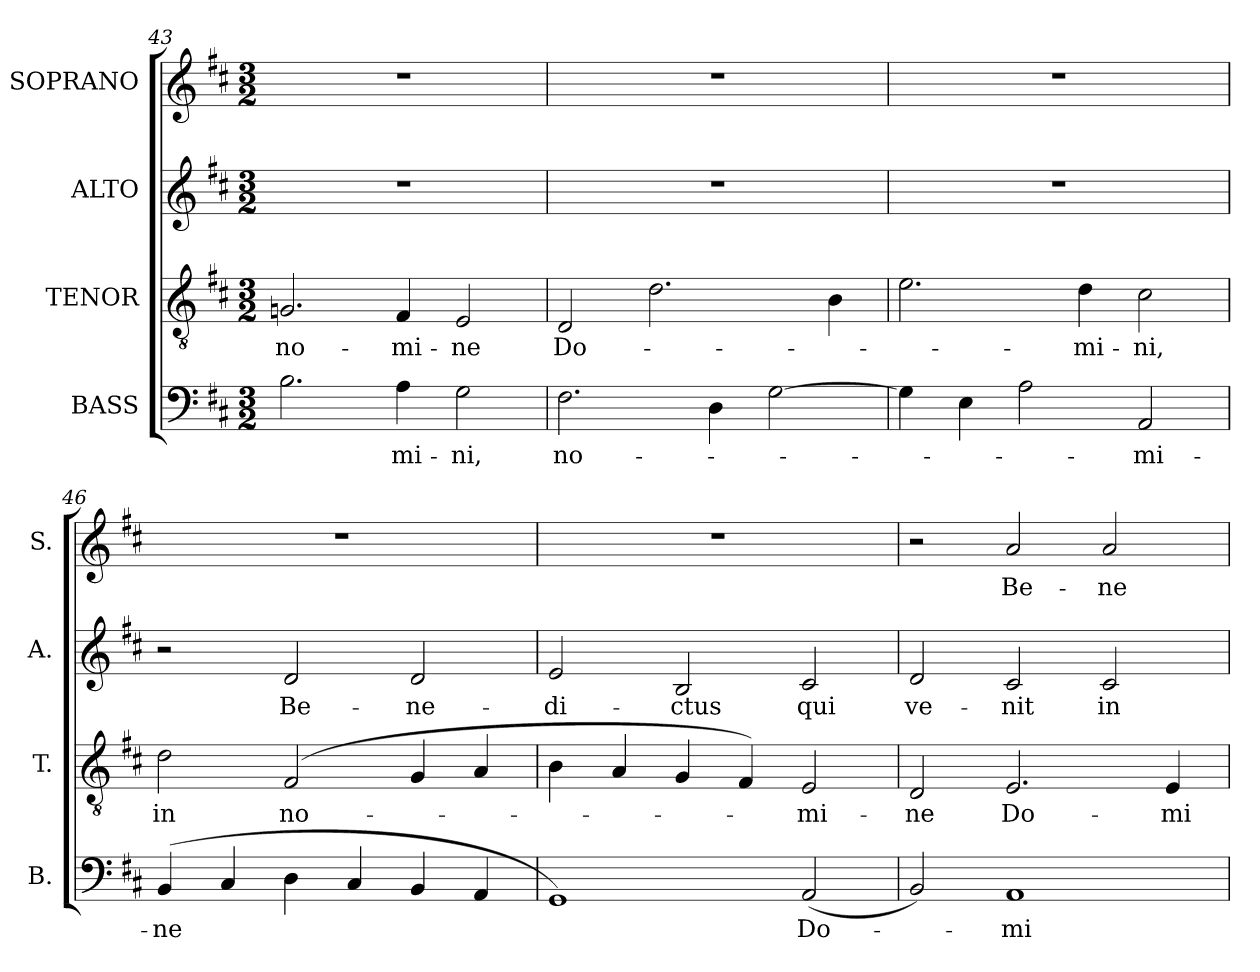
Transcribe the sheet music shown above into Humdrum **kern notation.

**kern	**text	**kern	**text	**kern	**text	**kern	**text
*part4	*part4	*part3	*part3	*part2	*part2	*part1	*part1
*staff4	*staff4	*staff3	*staff3	*staff2	*staff2	*staff1	*staff1
*I"BASS	*	*I"TENOR	*	*I"ALTO	*	*I"SOPRANO	*
*I'B.	*	*I'T.	*	*I'A.	*	*I'S.	*
*clefF4	*	*clefGv2	*	*clefG2	*	*clefG2	*
*	*	*ITrd7c12	*	*	*	*	*
*k[f#c#]	*	*k[f#c#]	*	*k[f#c#]	*	*k[f#c#]	*
*D:	*	*D:	*	*D:	*	*D:	*
*M3/2	*	*M3/2	*	*M3/2	*	*M3/2	*
=43	=43	=43	=43	=43	=43	=43	=43
!	!	!	!LO:LY:b:color=#000000	!LO:N:vis=1	!	!LO:N:vis=1	!
2.Bi\	.	2.GGni/	no-	1.r	.	1.r	.
!	!LO:LY:b:color=#000000	!	!	!	!	!	!
!	!	!	!LO:LY:b:color=#000000	!	!	!	!
4Ai\	-mi-	4FF#i/	-mi-	.	.	.	.
!	!LO:LY:b:color=#000000	!	!	!	!	!	!
!	!	!	!LO:LY:b:color=#000000	!	!	!	!
2Gi\	-ni,	2EEi/	-ne	.	.	.	.
=44	=44	=44	=44	=44	=44	=44	=44
!	!LO:LY:b:color=#000000	!	!	!	!	!	!
!	!	!	!LO:LY:b:color=#000000	!LO:N:vis=1	!	!LO:N:vis=1	!
2.F#i\	no-	2DDi/	Do-	1.r	.	1.r	.
.	.	2.Di\	.	.	.	.	.
4Di\	.	.	.	.	.	.	.
[2Gi\	.	.	.	.	.	.	.
.	.	4BBi\	.	.	.	.	.
=45	=45	=45	=45	=45	=45	=45	=45
!	!	!	!	!LO:N:vis=1	!	!LO:N:vis=1	!
4Gi\]	.	2.Ei\	.	1.r	.	1.r	.
4Ei\	.	.	.	.	.	.	.
2Ai\	.	.	.	.	.	.	.
!	!	!	!LO:LY:b:color=#000000	!	!	!	!
.	.	4Di\	-mi-	.	.	.	.
!	!LO:LY:b:color=#000000	!	!	!	!	!	!
!	!	!	!LO:LY:b:color=#000000	!	!	!	!
2AAi/	-mi-	2C#i\	-ni,	.	.	.	.
!!LO:LB:g=z
=46	=46	=46	=46	=46	=46	=46	=46
!	!LO:LY:b:color=#000000	!	!	!	!	!	!
!	!	!	!LO:LY:b:color=#000000	!	!	!LO:N:vis=1	!
(4BBi/	-ne	2Di\	in	2r	.	1.r	.
4C#i/	.	.	.	.	.	.	.
!	!	!	!LO:LY:b:color=#000000	!	!	!	!
!	!	!	!	!	!LO:LY:b:color=#000000	!	!
4Di\	.	(2FF#i/	no-	2di/	Be-	.	.
4C#i/	.	.	.	.	.	.	.
!	!	!	!	!	!LO:LY:b:color=#000000	!	!
4BBi/	.	4GGi/	.	2di/	-ne-	.	.
4AAi/	.	4AAi/	.	.	.	.	.
=47	=47	=47	=47	=47	=47	=47	=47
!	!	!	!	!	!LO:LY:b:color=#000000	!LO:N:vis=1	!
1GGi)	.	4BBi\	.	2ei/	-di-	1.r	.
.	.	4AAi/	.	.	.	.	.
!	!	!	!	!	!LO:LY:b:color=#000000	!	!
.	.	4GGi/	.	2Bi/	-ctus	.	.
.	.	4FF#i/)	.	.	.	.	.
!	!LO:LY:b:color=#000000	!	!	!	!	!	!
!	!	!	!LO:LY:b:color=#000000	!	!	!	!
!	!	!	!	!	!LO:LY:b:color=#000000	!	!
(2AAi/	Do-	2EEi/	-mi-	2c#i/	qui	.	.
=48	=48	=48	=48	=48	=48	=48	=48
!	!	!	!LO:LY:b:color=#000000	!	!	!	!
!	!	!	!	!	!LO:LY:b:color=#000000	!	!
2BBi/)	.	2DDi/	-ne	2di/	ve-	2r	.
!	!LO:LY:b:color=#000000	!	!	!	!	!	!
!	!	!	!LO:LY:b:color=#000000	!	!	!	!
!	!	!	!	!	!LO:LY:b:color=#000000	!	!
!	!	!	!	!	!	!	!LO:LY:b:color=#000000
1AAi	-mi-	2.EEi/	Do-	2c#i/	-nit	2ai/	Be-
!	!	!	!	!	!LO:LY:b:color=#000000	!	!
!	!	!	!	!	!	!	!LO:LY:b:color=#000000
.	.	.	.	2c#i/	in	2ai/	-ne-
!	!	!	!LO:LY:b:color=#000000	!	!	!	!
.	.	4EEi/	-mi-	.	.	.	.
=	=	=	=	=	=	=	=
*-	*-	*-	*-	*-	*-	*-	*-
